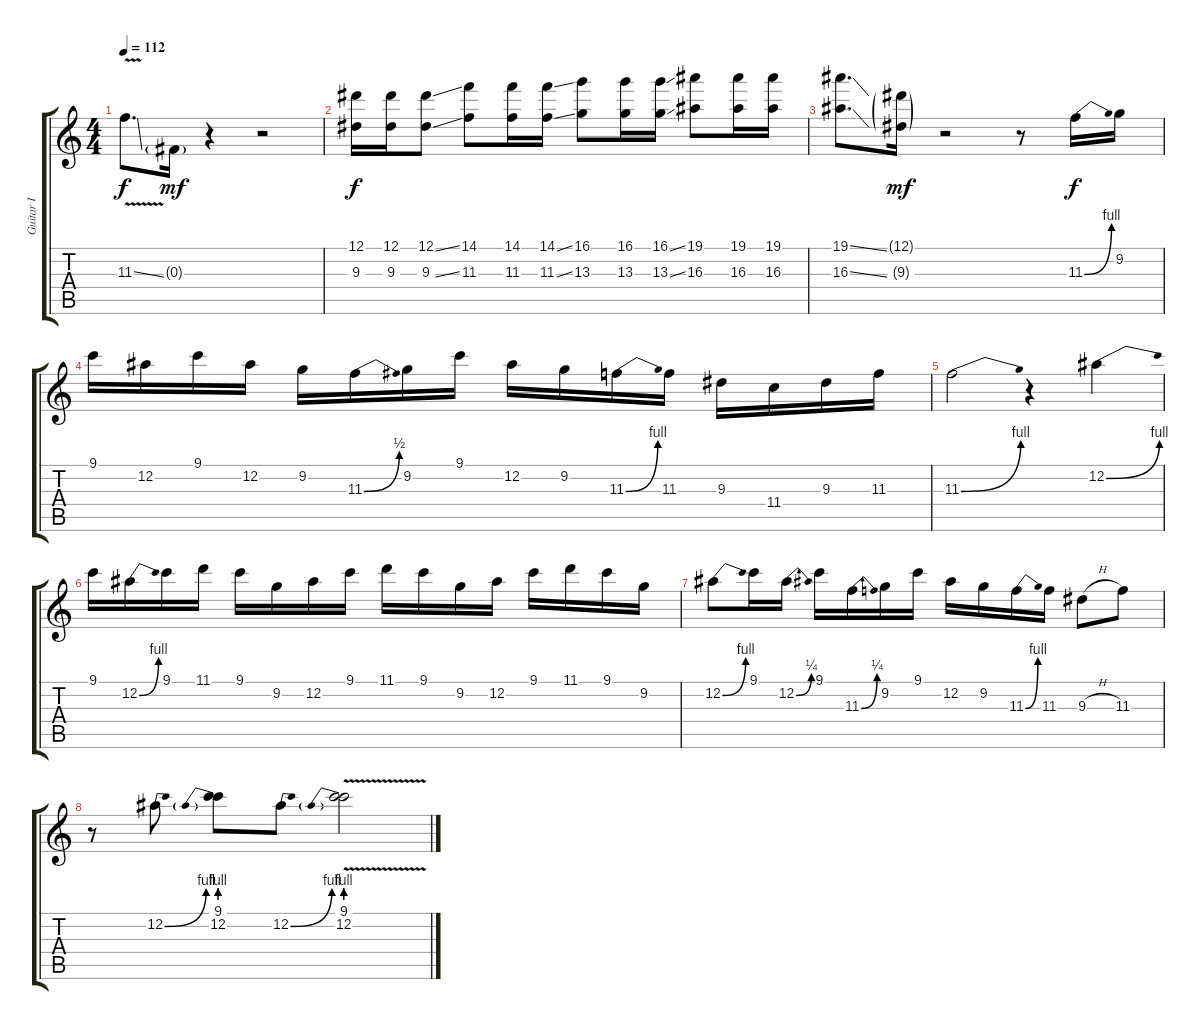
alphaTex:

\track ("Guitar I" "Guitar I") {instrument overdrivenguitar}
\staff {score tabs}
\tuning (Eb4 Bb3 Gb3 Db3 Ab2 Eb2) {hide}
\ts (4 4)
\tempo 112
\clef g2
\ks c
11.3{v ss}.8{d dy f} 0.3{g}.16{dy mf} r.4 r.2 |
(12.1 9.3).16{dy f} (12.1 9.3).16 (12.1{ss} 9.3{ss}).8 (14.1 11.3).8 (14.1 11.3).16 (14.1{ss} 11.3{ss}).16 (16.1 13.3).8 (16.1 13.3).16 (16.1{ss} 13.3{ss}).16 (19.1 16.3).8 (19.1 16.3).16 (19.1 16.3).16 |
(19.1{ss} 16.3{ss}).8{d} (12.1{g} 9.3{g}).16{dy mf} r.2 r.8 11.3{be (bend 0 0 60 4)}.16{dy f} 9.2.16 |
9.1.16 12.2.16 9.1.16 12.2.16 9.2.16 11.3{be (bend 0 0 60 2)}.16 9.2.16 9.1.16 12.2.16 9.2.16 11.3{be (bend 0 0 60 4)}.16 11.3.16 9.3.16 11.4.16 9.3.16 11.3.16 |
11.3{be (bend 0 0 60 4)}.2 r.4 12.2{be (bend 0 0 60 4)}.4 |
9.1.16 12.2{be (bend 0 0 60 4)}.16 9.1.16 11.1.16 9.1.16 9.2.16 12.2.16 9.1.16 11.1.16 9.1.16 9.2.16 12.2.16 9.1.16 11.1.16 9.1.16 9.2.16 |
12.2{be (bend 0 0 60 4)}.8 9.1.16 12.2{be (bend 0 0 60 1)}.16 9.1.16 11.3{be (bend 0 0 60 1)}.16 9.2.16 9.1.16 12.2.16 9.2.16 11.3{be (bend 0 0 60 4)}.16 11.3.16 9.3{h}.8 11.3.8 |
r.8 12.2{be (bend 0 0 60 4)}.8 (9.1 12.2{be (prebend 0 4 60 4)}).8 12.2{be (bend 0 0 60 4)}.8 (9.1{v} 12.2{be (prebend 0 4 60 4)}).2
